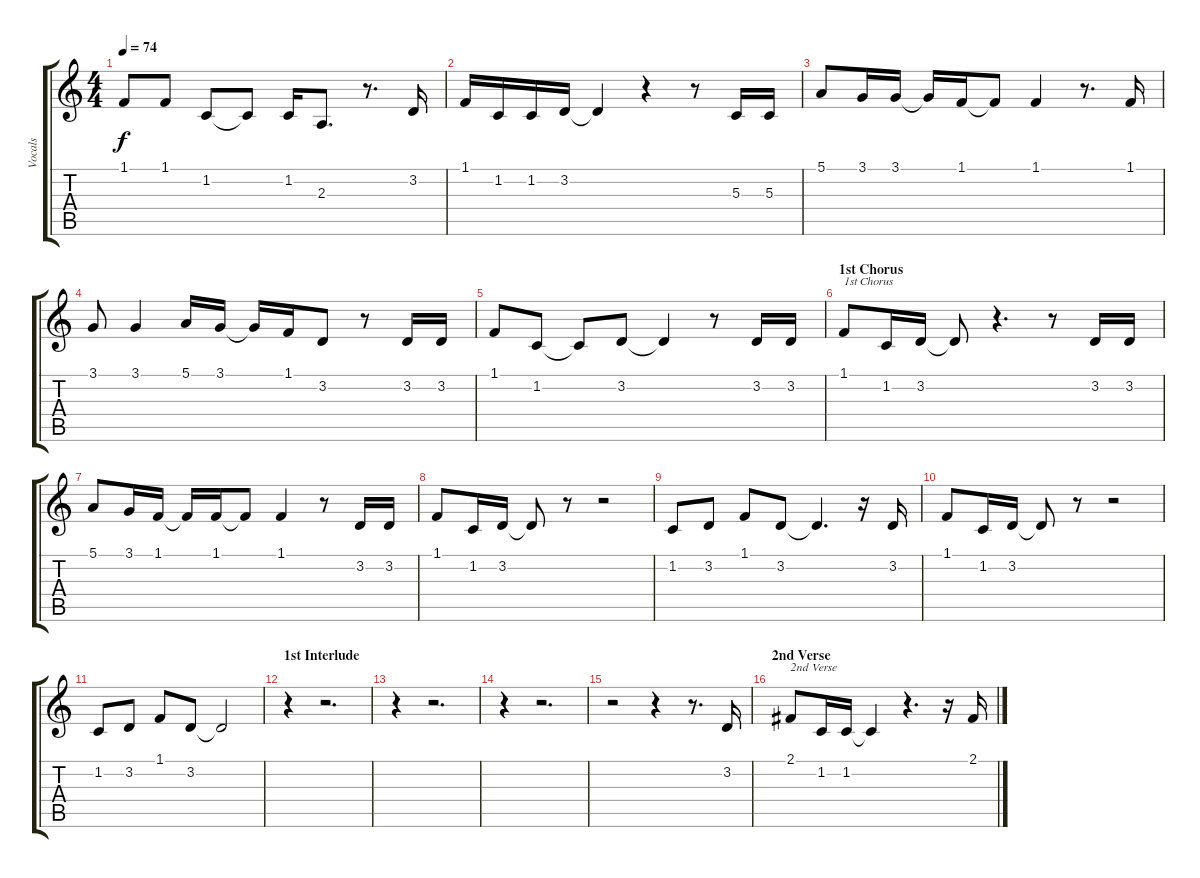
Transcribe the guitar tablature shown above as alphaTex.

\track ("Vocals" "Vocals") {instrument tenorsax}
\staff {score tabs}
\tuning (E4 B3 G3 D3 A2 E2) {hide}
\ts (4 4)
\tempo 74
\clef g2
\ks c
1.1.8{dy f} 1.1.8 1.2.8 1.2{t}.8 1.2.16 2.3.8{d} r.8{d} 3.2.16 |
1.1.16 1.2.16 1.2.16 3.2.16 3.2{t}.4 r.4 r.8 5.3.16 5.3.16 |
5.1.8 3.1.16 3.1.16 3.1{t}.16 1.1.16 1.1{t}.8 1.1.4 r.8{d} 1.1.16 |
3.1.8 3.1.4 5.1.16 3.1.16 3.1{t}.16 1.1.16 3.2.8 r.8 3.2.16 3.2.16 |
1.1.8 1.2.8 1.2{t}.8 3.2.8 3.2{t}.4 r.8 3.2.16 3.2.16 |
\section ("" "1st Chorus")
1.1.8{txt "1st Chorus"} 1.2.16 3.2.16 3.2{t}.8 r.4{d} r.8 3.2.16 3.2.16 |
5.1.8 3.1.16 1.1.16 1.1{t}.16 1.1.16 1.1{t}.8 1.1.4 r.8 3.2.16 3.2.16 |
1.1.8 1.2.16 3.2.16 3.2{t}.8 r.8 r.2 |
1.2.8 3.2.8 1.1.8 3.2.8 3.2{t}.4{d} r.16 3.2.16 |
1.1.8 1.2.16 3.2.16 3.2{t}.8 r.8 r.2 |
1.2.8 3.2.8 1.1.8 3.2.8 3.2{t}.2 |
\section ("" "1st Interlude")
r.4 r.2{d} |
r.4 r.2{d} |
r.4 r.2{d} |
r.2 r.4 r.8{d} 3.2.16 |
\section ("" "2nd Verse")
2.1.8{txt "2nd Verse"} 1.2.16 1.2.16 1.2{t}.4 r.4{d} r.16 2.1.16
